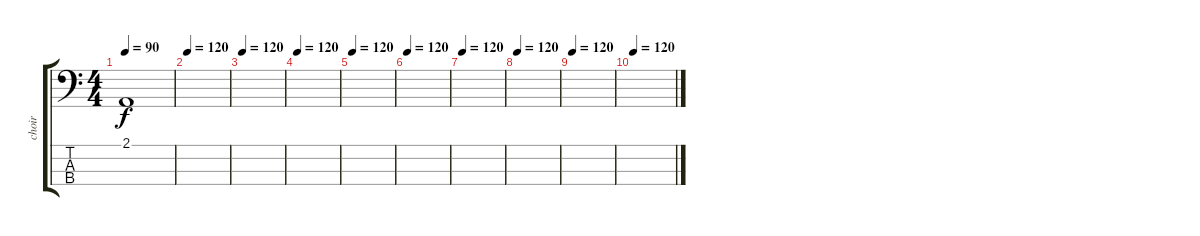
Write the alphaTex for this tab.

\track ("choir" "choir") {instrument choiraahs}
\staff {score tabs}
\tuning (G2 D2 A1 E1) {hide}
\ts (4 4)
\tempo 90
\clef f4
\ks c
2.1.1{dy f} |
\tempo 120
|
\tempo 120
|
\tempo 120
|
\tempo 120
|
\tempo 120
|
\tempo 120
|
\tempo 120
|
\tempo 120
|
\tempo 120
